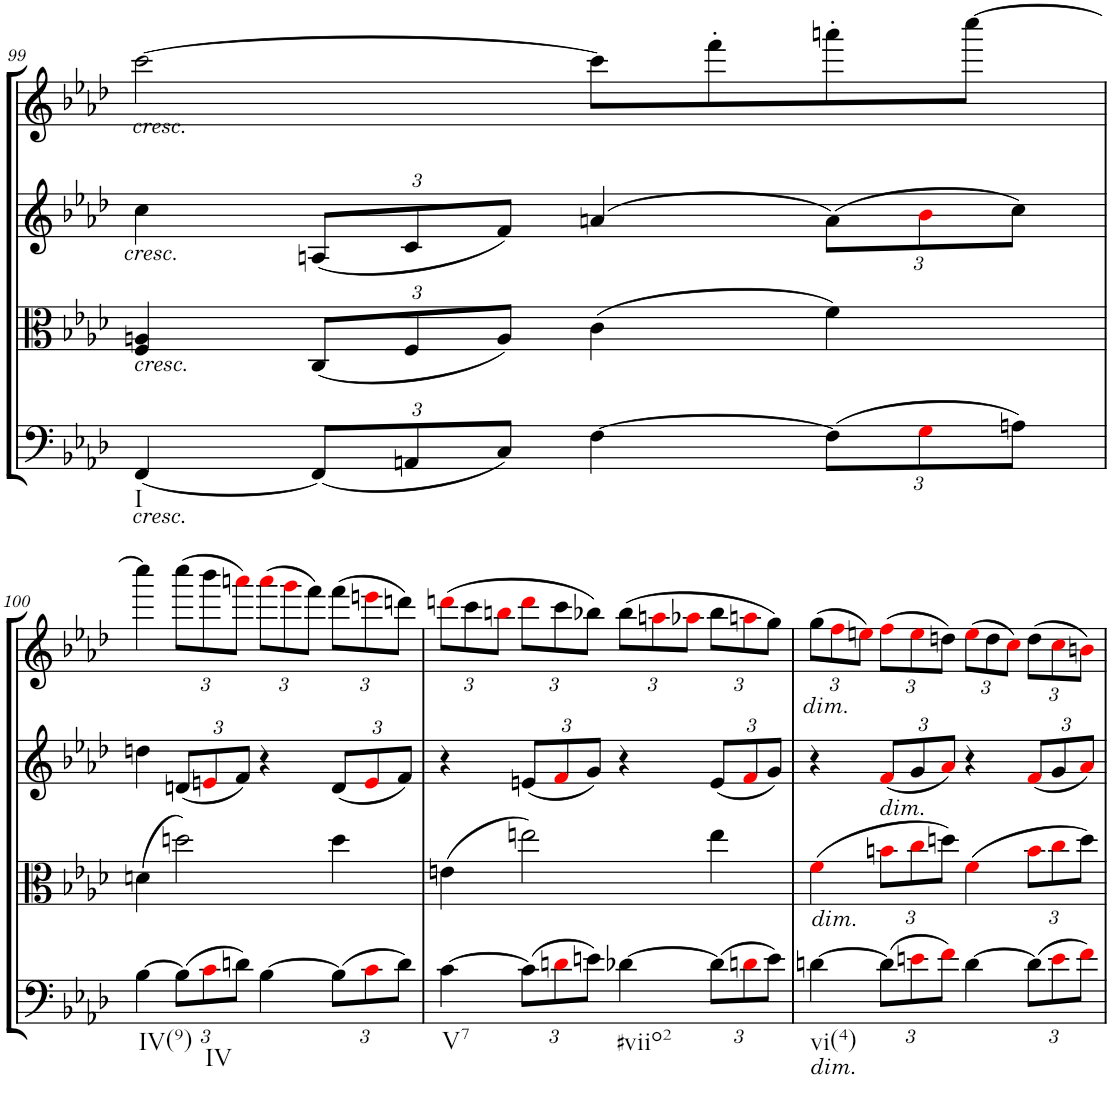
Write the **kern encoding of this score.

**kern	**kern	**kern	**kern
*part4	*part3	*part2	*part1
*staff4	*staff3	*staff2	*staff1
*I"Cello	*I"Viola	*I"2nd Violin	*I"1st Violin
*	*I'Vla	*I'Vln	*I'Vln
!!LO:PB:g=z
*clefF4	*clefC3	*clefG2	*clefG2
*k[b-e-a-d-]	*k[b-e-a-d-]	*k[b-e-a-d-]	*k[b-e-a-d-]
*M4/4	*M4/4	*M4/4	*M4/4
*met(c)	*met(c)	*met(c)	*met(c)
=99	=99	=99	=99
!	!	!	!LO:TX:a:i:t=cresc.
!	!	!LO:TX:b:i:t=cresc.	!
!	!LO:TX:b:i:t=cresc.	!	!
!LO:TX:b:i:t=cresc.	!	!	!
!LO:TX:b:t=I	!	!	!
[4FF/	4F/ 4An/	4cc\	[2ccc\
*Xbrackettup	*Xbrackettup	*Xbrackettup	*
(12FF/L]	(12C/L	(12An/L	.
12AAn/	12F/	12c/	.
12C/J)	12A/J)	12f/J)	.
[4F\	(4c\	(4an/	8ccc\L]
.	.	.	8fff'\
(12F\L]	4f\)	(12a\L)	8aaan'\
12Gi\	.	12b-i\	.
.	.	.	[8cccc\J
12An\J)	.	12cc\J)	.
!!LO:LB:g=z
=100	=100	=100	=100
!LO:TX:b:t=IV(9)	!	!	!
[4B-\	(4dn\	4ddn\	4cccc\]
*	*	*	*Xbrackettup
(12B-\L]	2ddn\)	(12dn/L	(12cccc\L
!LO:TX:b:t=IV	!	!	!
12ci\	.	12eni/	12bbb-\
12dn\J)	.	12f/J)	12aaani\J)
[4B-\	.	4r	(12aaai\L
.	.	.	12gggi\
.	.	.	12fff\J)
(12B-\L]	4dd\	(12d/L	(12fff\L
12ci\	.	12ei/	12eeeni\
12d\J)	.	12f/J)	12dddn\J)
=101	=101	=101	=101
!LO:TX:b:t=V7	!	!	!
[4c\	(4en\	4r	(12dddni\L
.	.	.	12ccc\
.	.	.	12bbni\J
(12c\L]	2een\)	(12en/L	12dddi\L
12dni\	.	12fi/	12ccc\
12en\J)	.	12g/J)	12bb-X\J)
!LO:TX:b:t=#viio2	!	!	!
[4d-X\	.	4r	(12bb-\L
.	.	.	12aani\
.	.	.	12aa-Xi\J
(12d-\L]	4ee\	(12e/L	12bb-\L
12dni\	.	12fi/	12aani\
12e\J)	.	12g/J)	12gg\J)
=102	=102	=102	=102
!	!	!	!LO:TX:b:i:t=dim.
!	!LO:TX:b:i:t=dim.	!	!
!LO:TX:b:i:t=dim.	!	!	!
!LO:TX:b:t=vi(4)	!	!	!
[4dn\	(4fi\	4r	(12gg\L
.	.	.	12ffi\
.	.	.	12eeni\J)
!	!	!LO:TX:b:i:t=dim.	!
(12d\L]	12bni\L	(12fi/L	(12ffi\L
12eni\	12cci\	12g/	12eei\
12fi\J)	12ddn\J)	12a-i/J)	12ddn\J)
[4d\	(4fi\	4r	(12eei\L
.	.	.	12dd\
.	.	.	12cci\J)
(12d\L]	12bi\L	(12fi/L	(12dd\L
12ei\	12cci\	12g/	12cci\
12fi\J)	12dd\J)	12a-i/J)	12bni\J)
=	=	=	=
*-	*-	*-	*-
